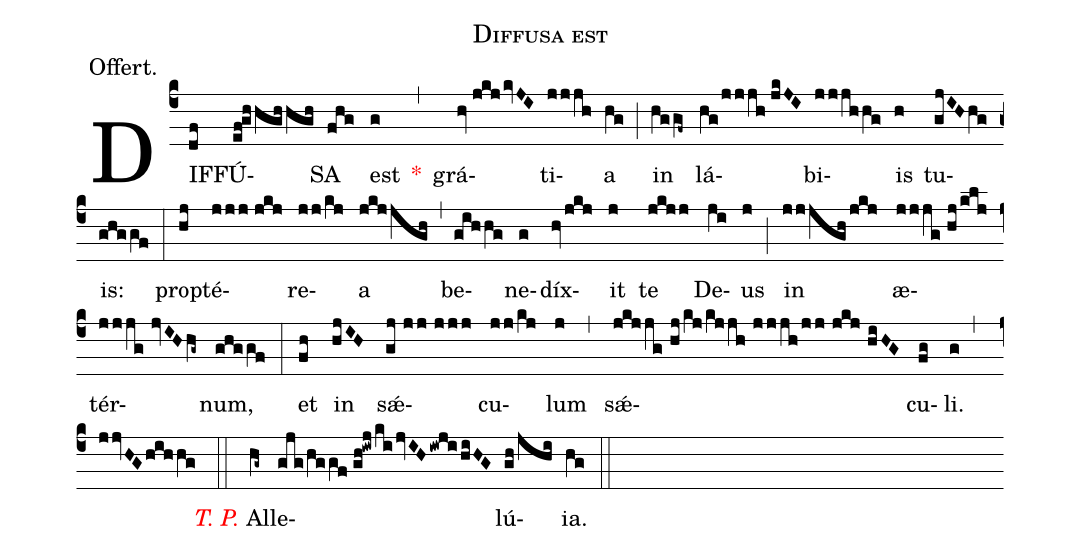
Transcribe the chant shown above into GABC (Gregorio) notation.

name:Diffusa est;
annotation:Offert.;
mode:VIII.;
office-part:Offertory;
%%
(c4) DIF(df)FÚ(ef!ghhghhgh)SA(fhg) est(g) <v>\red{*}</v>(,) grá(hv//jkjkvJI)ti(jjjh)a(hg) (;) in(hggf~) lá(hg/jjjh//jkJI)bi(jjjhhg)is(h) tu(gjIHhg)is:(ghggf) (:) pro(hj)pté(jjj//jkj)re(jj/kj)a(jkjjgh) (,) be(gihhg)ne(g)díx(hv/jkj)it(j) te(jkjj) De(ji)us(j) (;) in(jjjgh/jkj) æ(jjjg//hj/klj)tér(jjjg//jvIHhg~)num,(ghggf) (:) et(fh) in(hjIH) s<sp>'ae</sp>(gj//jj//jjj)cu(jj/kj)lum(j) (,) s<sp>'ae</sp>(jkjjg//hj/kj/kjjh//jjjh/jj//jkj//hiHG)cu(fg)li.(g) (,) (jjvHGhihhg) (::) <v>\redit{T. P.}</v> Al(hg~)le(gjg/hggf//gh!iwj/kijvIHiwji/hiHG)lú(gh/jhi)ia.(hg) (::)
